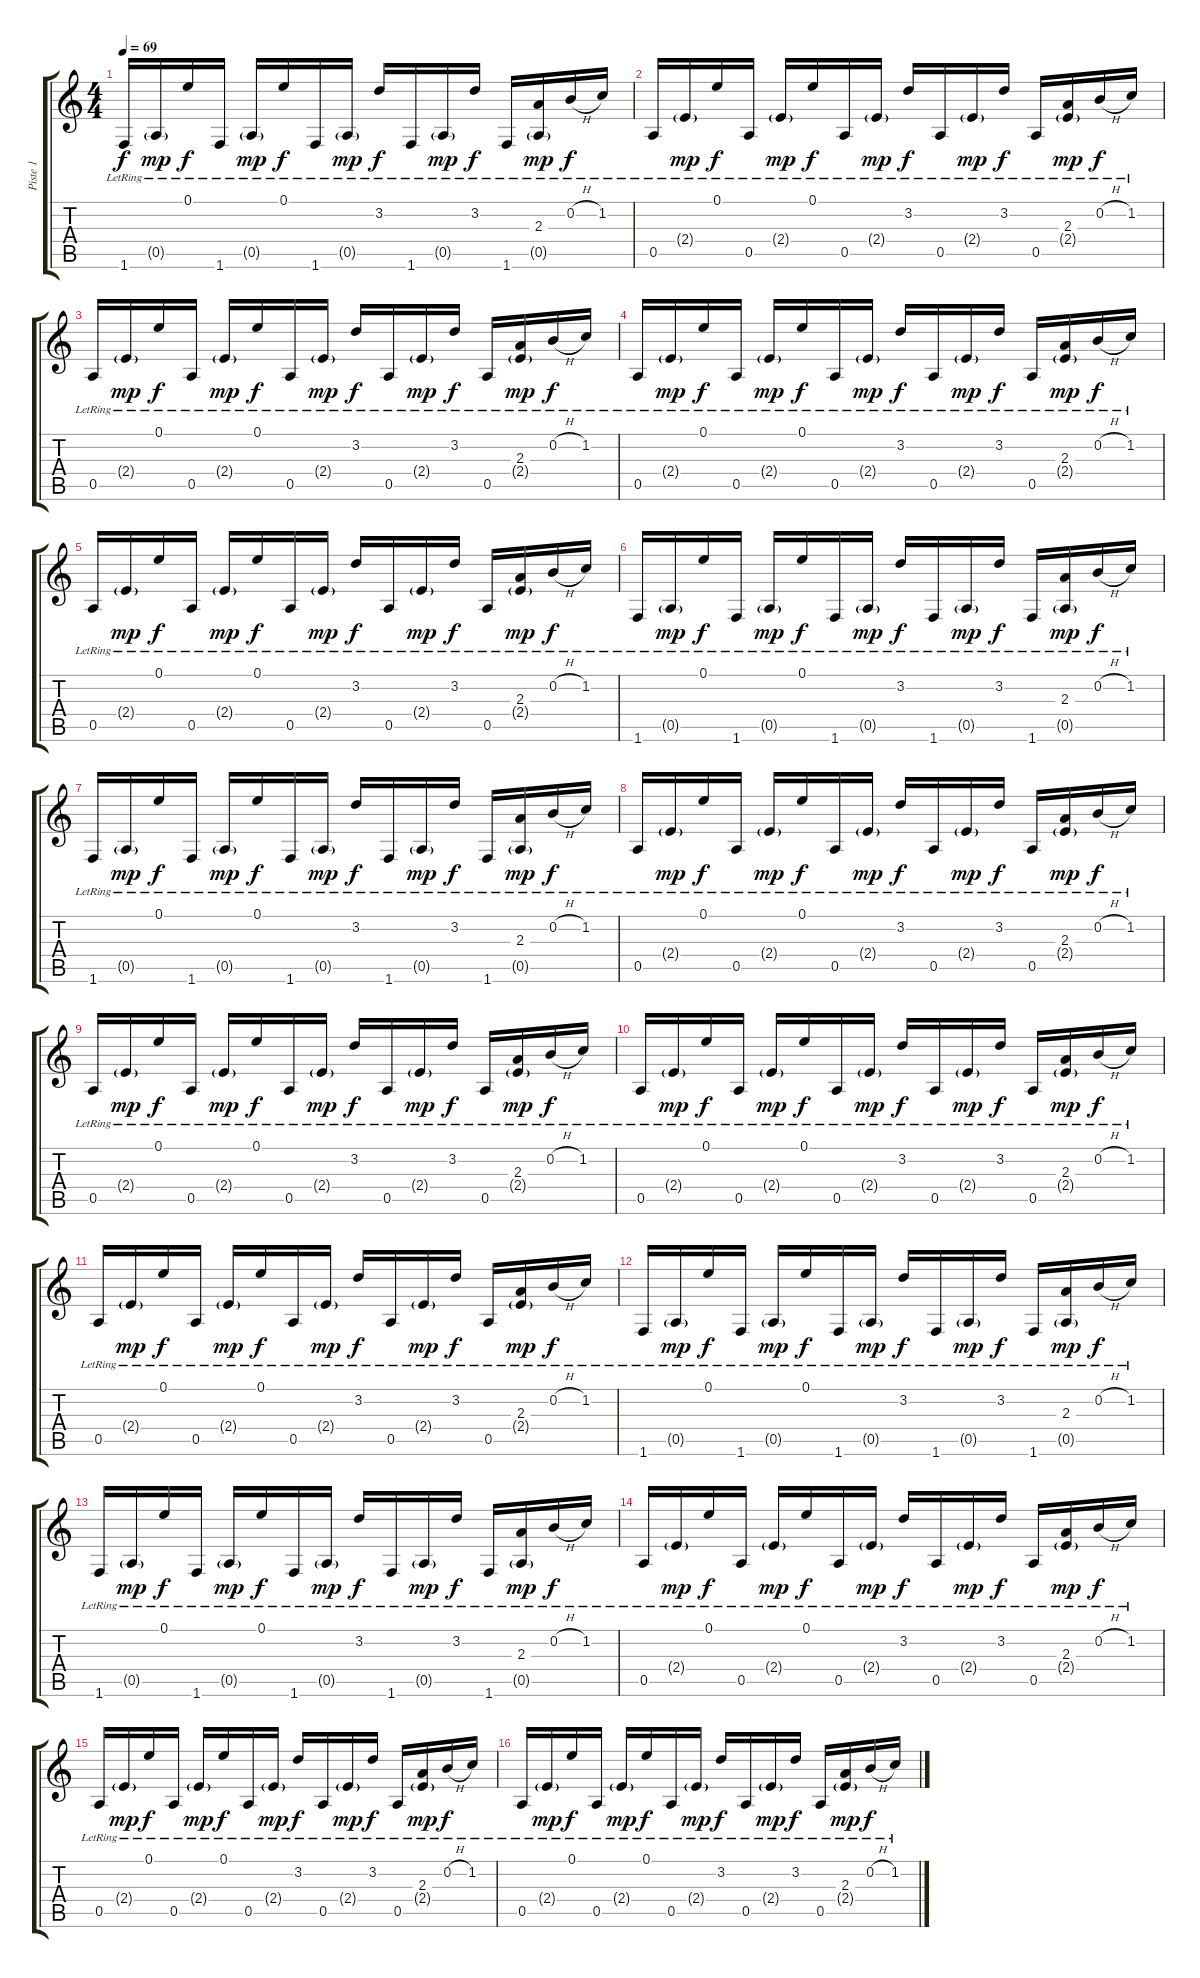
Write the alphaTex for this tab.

\track ("Piste 1" "Piste 1") {instrument electricguitarjazz}
\staff {score tabs}
\tuning (E4 B3 G3 D3 A2 E2) {hide}
\ts (4 4)
\tempo 69
\clef g2
\ks c
1.6{lr}.16{dy f} 0.5{g lr}.16{dy mp} 0.1{lr}.16{dy f} 1.6{lr}.16 0.5{g lr}.16{dy mp} 0.1{lr}.16{dy f} 1.6{lr}.16 0.5{g lr}.16{dy mp} 3.2{lr}.16{dy f} 1.6{lr}.16 0.5{g lr}.16{dy mp} 3.2{lr}.16{dy f} 1.6{lr}.16 (2.3{lr} 0.5{g lr}).16{dy mp} 0.2{h lr}.16{dy f} 1.2{lr}.16 |
0.5{lr}.16 2.4{g lr}.16{dy mp} 0.1{lr}.16{dy f} 0.5{lr}.16 2.4{g lr}.16{dy mp} 0.1{lr}.16{dy f} 0.5{lr}.16 2.4{g lr}.16{dy mp} 3.2{lr}.16{dy f} 0.5{lr}.16 2.4{g lr}.16{dy mp} 3.2{lr}.16{dy f} 0.5{lr}.16 (2.3{lr} 2.4{g lr}).16{dy mp} 0.2{h lr}.16{dy f} 1.2{lr}.16 |
0.5{lr}.16 2.4{g lr}.16{dy mp} 0.1{lr}.16{dy f} 0.5{lr}.16 2.4{g lr}.16{dy mp} 0.1{lr}.16{dy f} 0.5{lr}.16 2.4{g lr}.16{dy mp} 3.2{lr}.16{dy f} 0.5{lr}.16 2.4{g lr}.16{dy mp} 3.2{lr}.16{dy f} 0.5{lr}.16 (2.3{lr} 2.4{g lr}).16{dy mp} 0.2{h lr}.16{dy f} 1.2{lr}.16 |
0.5{lr}.16 2.4{g lr}.16{dy mp} 0.1{lr}.16{dy f} 0.5{lr}.16 2.4{g lr}.16{dy mp} 0.1{lr}.16{dy f} 0.5{lr}.16 2.4{g lr}.16{dy mp} 3.2{lr}.16{dy f} 0.5{lr}.16 2.4{g lr}.16{dy mp} 3.2{lr}.16{dy f} 0.5{lr}.16 (2.3{lr} 2.4{g lr}).16{dy mp} 0.2{h lr}.16{dy f} 1.2{lr}.16 |
0.5{lr}.16 2.4{g lr}.16{dy mp} 0.1{lr}.16{dy f} 0.5{lr}.16 2.4{g lr}.16{dy mp} 0.1{lr}.16{dy f} 0.5{lr}.16 2.4{g lr}.16{dy mp} 3.2{lr}.16{dy f} 0.5{lr}.16 2.4{g lr}.16{dy mp} 3.2{lr}.16{dy f} 0.5{lr}.16 (2.3{lr} 2.4{g lr}).16{dy mp} 0.2{h lr}.16{dy f} 1.2{lr}.16 |
1.6{lr}.16 0.5{g lr}.16{dy mp} 0.1{lr}.16{dy f} 1.6{lr}.16 0.5{g lr}.16{dy mp} 0.1{lr}.16{dy f} 1.6{lr}.16 0.5{g lr}.16{dy mp} 3.2{lr}.16{dy f} 1.6{lr}.16 0.5{g lr}.16{dy mp} 3.2{lr}.16{dy f} 1.6{lr}.16 (2.3{lr} 0.5{g lr}).16{dy mp} 0.2{h lr}.16{dy f} 1.2{lr}.16 |
1.6{lr}.16 0.5{g lr}.16{dy mp} 0.1{lr}.16{dy f} 1.6{lr}.16 0.5{g lr}.16{dy mp} 0.1{lr}.16{dy f} 1.6{lr}.16 0.5{g lr}.16{dy mp} 3.2{lr}.16{dy f} 1.6{lr}.16 0.5{g lr}.16{dy mp} 3.2{lr}.16{dy f} 1.6{lr}.16 (2.3{lr} 0.5{g lr}).16{dy mp} 0.2{h lr}.16{dy f} 1.2{lr}.16 |
0.5{lr}.16 2.4{g lr}.16{dy mp} 0.1{lr}.16{dy f} 0.5{lr}.16 2.4{g lr}.16{dy mp} 0.1{lr}.16{dy f} 0.5{lr}.16 2.4{g lr}.16{dy mp} 3.2{lr}.16{dy f} 0.5{lr}.16 2.4{g lr}.16{dy mp} 3.2{lr}.16{dy f} 0.5{lr}.16 (2.3{lr} 2.4{g lr}).16{dy mp} 0.2{h lr}.16{dy f} 1.2{lr}.16 |
0.5{lr}.16 2.4{g lr}.16{dy mp} 0.1{lr}.16{dy f} 0.5{lr}.16 2.4{g lr}.16{dy mp} 0.1{lr}.16{dy f} 0.5{lr}.16 2.4{g lr}.16{dy mp} 3.2{lr}.16{dy f} 0.5{lr}.16 2.4{g lr}.16{dy mp} 3.2{lr}.16{dy f} 0.5{lr}.16 (2.3{lr} 2.4{g lr}).16{dy mp} 0.2{h lr}.16{dy f} 1.2{lr}.16 |
0.5{lr}.16 2.4{g lr}.16{dy mp} 0.1{lr}.16{dy f} 0.5{lr}.16 2.4{g lr}.16{dy mp} 0.1{lr}.16{dy f} 0.5{lr}.16 2.4{g lr}.16{dy mp} 3.2{lr}.16{dy f} 0.5{lr}.16 2.4{g lr}.16{dy mp} 3.2{lr}.16{dy f} 0.5{lr}.16 (2.3{lr} 2.4{g lr}).16{dy mp} 0.2{h lr}.16{dy f} 1.2{lr}.16 |
0.5{lr}.16 2.4{g lr}.16{dy mp} 0.1{lr}.16{dy f} 0.5{lr}.16 2.4{g lr}.16{dy mp} 0.1{lr}.16{dy f} 0.5{lr}.16 2.4{g lr}.16{dy mp} 3.2{lr}.16{dy f} 0.5{lr}.16 2.4{g lr}.16{dy mp} 3.2{lr}.16{dy f} 0.5{lr}.16 (2.3{lr} 2.4{g lr}).16{dy mp} 0.2{h lr}.16{dy f} 1.2{lr}.16 |
1.6{lr}.16 0.5{g lr}.16{dy mp} 0.1{lr}.16{dy f} 1.6{lr}.16 0.5{g lr}.16{dy mp} 0.1{lr}.16{dy f} 1.6{lr}.16 0.5{g lr}.16{dy mp} 3.2{lr}.16{dy f} 1.6{lr}.16 0.5{g lr}.16{dy mp} 3.2{lr}.16{dy f} 1.6{lr}.16 (2.3{lr} 0.5{g lr}).16{dy mp} 0.2{h lr}.16{dy f} 1.2{lr}.16 |
1.6{lr}.16 0.5{g lr}.16{dy mp} 0.1{lr}.16{dy f} 1.6{lr}.16 0.5{g lr}.16{dy mp} 0.1{lr}.16{dy f} 1.6{lr}.16 0.5{g lr}.16{dy mp} 3.2{lr}.16{dy f} 1.6{lr}.16 0.5{g lr}.16{dy mp} 3.2{lr}.16{dy f} 1.6{lr}.16 (2.3{lr} 0.5{g lr}).16{dy mp} 0.2{h lr}.16{dy f} 1.2{lr}.16 |
0.5{lr}.16 2.4{g lr}.16{dy mp} 0.1{lr}.16{dy f} 0.5{lr}.16 2.4{g lr}.16{dy mp} 0.1{lr}.16{dy f} 0.5{lr}.16 2.4{g lr}.16{dy mp} 3.2{lr}.16{dy f} 0.5{lr}.16 2.4{g lr}.16{dy mp} 3.2{lr}.16{dy f} 0.5{lr}.16 (2.3{lr} 2.4{g lr}).16{dy mp} 0.2{h lr}.16{dy f} 1.2{lr}.16 |
0.5{lr}.16 2.4{g lr}.16{dy mp} 0.1{lr}.16{dy f} 0.5{lr}.16 2.4{g lr}.16{dy mp} 0.1{lr}.16{dy f} 0.5{lr}.16 2.4{g lr}.16{dy mp} 3.2{lr}.16{dy f} 0.5{lr}.16 2.4{g lr}.16{dy mp} 3.2{lr}.16{dy f} 0.5{lr}.16 (2.3{lr} 2.4{g lr}).16{dy mp} 0.2{h lr}.16{dy f} 1.2{lr}.16 |
0.5{lr}.16 2.4{g lr}.16{dy mp} 0.1{lr}.16{dy f} 0.5{lr}.16 2.4{g lr}.16{dy mp} 0.1{lr}.16{dy f} 0.5{lr}.16 2.4{g lr}.16{dy mp} 3.2{lr}.16{dy f} 0.5{lr}.16 2.4{g lr}.16{dy mp} 3.2{lr}.16{dy f} 0.5{lr}.16 (2.3{lr} 2.4{g lr}).16{dy mp} 0.2{h lr}.16{dy f} 1.2{lr}.16
